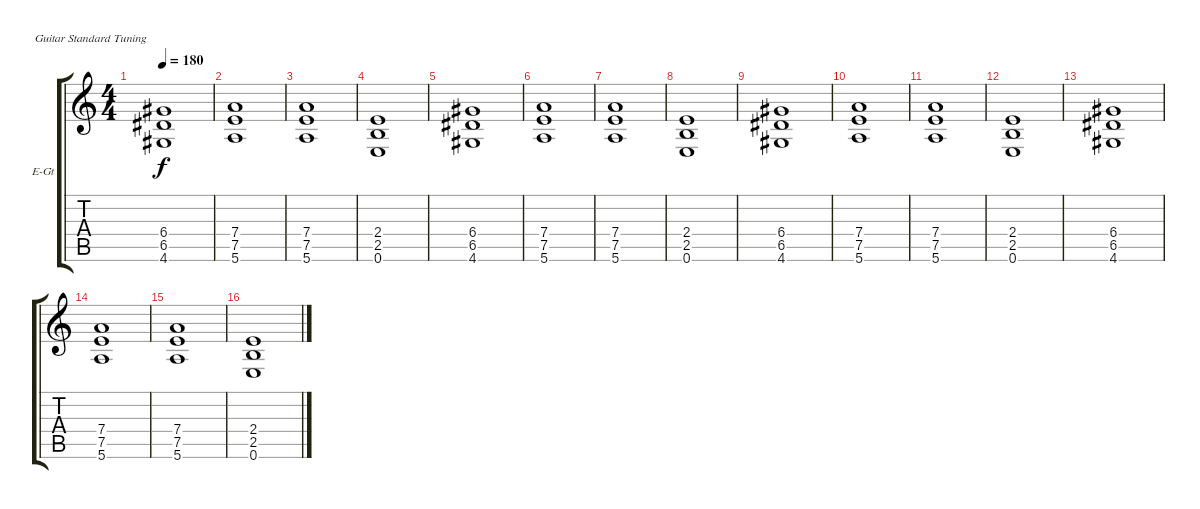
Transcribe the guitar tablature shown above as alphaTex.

\defaultSystemsLayout 4
\bracketExtendMode groupsimilarinstruments
\firstSystemTrackNameOrientation horizontal
\otherSystemsTrackNameOrientation horizontal
\track ("Electric Guitar" "E-Gt") {instrument distortionguitar}
\staff {score tabs}
\tuning (E4 B3 G3 D3 A2 E2)
\ts (4 4)
\tempo 180
\clef g2
\ks c
(6.5 4.6 6.4).1{dy f} |
(7.5 5.6 7.4).1 |
(7.5 5.6 7.4).1 |
(2.5 0.6 2.4).1 |
(6.5 4.6 6.4).1 |
(7.5 5.6 7.4).1 |
(7.5 5.6 7.4).1 |
(2.5 0.6 2.4).1 |
(6.5 4.6 6.4).1 |
(7.5 5.6 7.4).1 |
(7.5 5.6 7.4).1 |
(2.5 0.6 2.4).1 |
(6.5 4.6 6.4).1 |
(7.5 5.6 7.4).1 |
(7.5 5.6 7.4).1 |
(2.5 0.6 2.4).1
